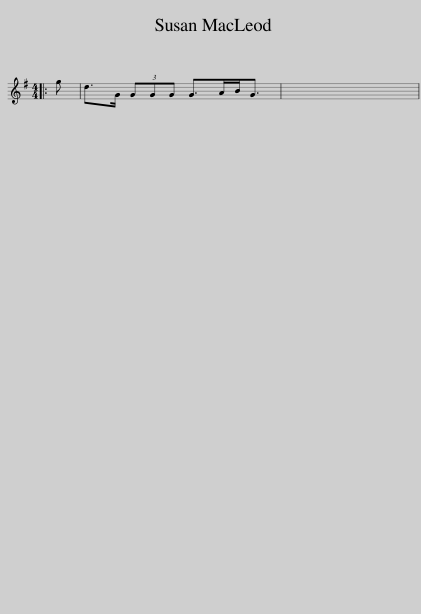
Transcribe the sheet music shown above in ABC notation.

X:1
L:1/8
M:4/4
I:linebreak $
K:G
V:1 treble
V:1
|: g | d>G (3GGG G>AB<G | x8 | %3
